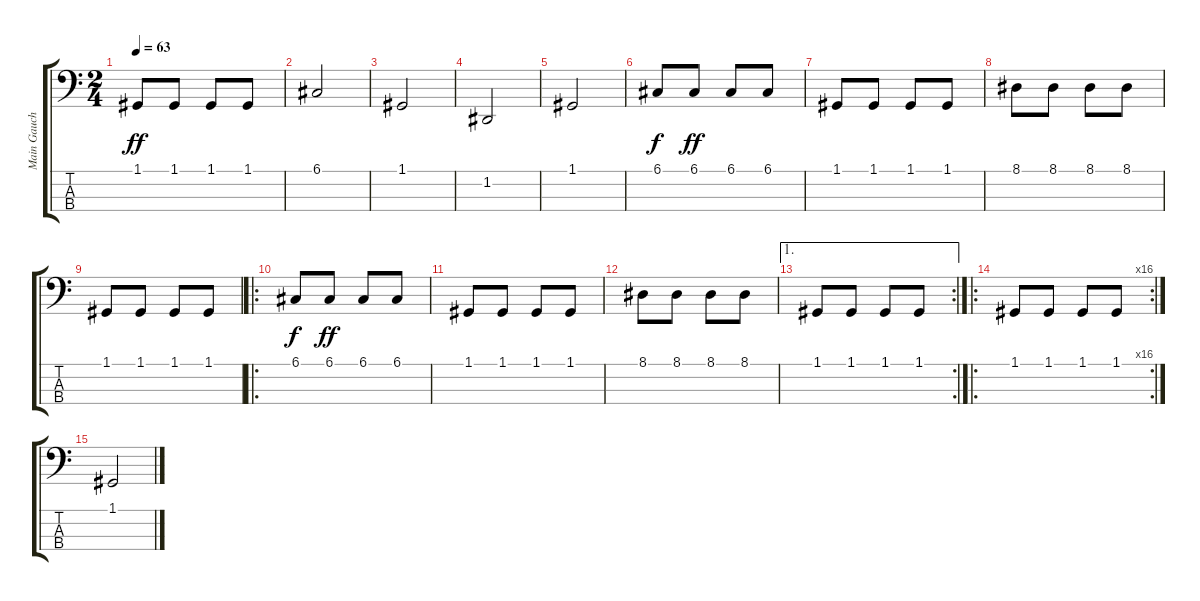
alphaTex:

\track ("Main Gauche" "Main Gauch") {instrument acousticgrandpiano}
\staff {score tabs}
\tuning (G2 D2 A1 E1) {hide}
\ts (2 4)
\tempo 63
\clef f4
\ks c
1.1.8{dy ff} 1.1.8 1.1.8 1.1.8 |
6.1.2 |
1.1.2 |
1.2.2 |
1.1.2 |
6.1.8{dy f} 6.1.8{dy ff} 6.1.8 6.1.8 |
1.1.8 1.1.8 1.1.8 1.1.8 |
8.1.8 8.1.8 8.1.8 8.1.8 |
1.1.8 1.1.8 1.1.8 1.1.8 |
\ro
6.1.8{dy f} 6.1.8{dy ff} 6.1.8 6.1.8 |
1.1.8 1.1.8 1.1.8 1.1.8 |
8.1.8 8.1.8 8.1.8 8.1.8 |
\ae 1
\rc 2
1.1.8 1.1.8 1.1.8 1.1.8 |
\ro
\rc 16
1.1.8 1.1.8 1.1.8 1.1.8 |
1.1.2
